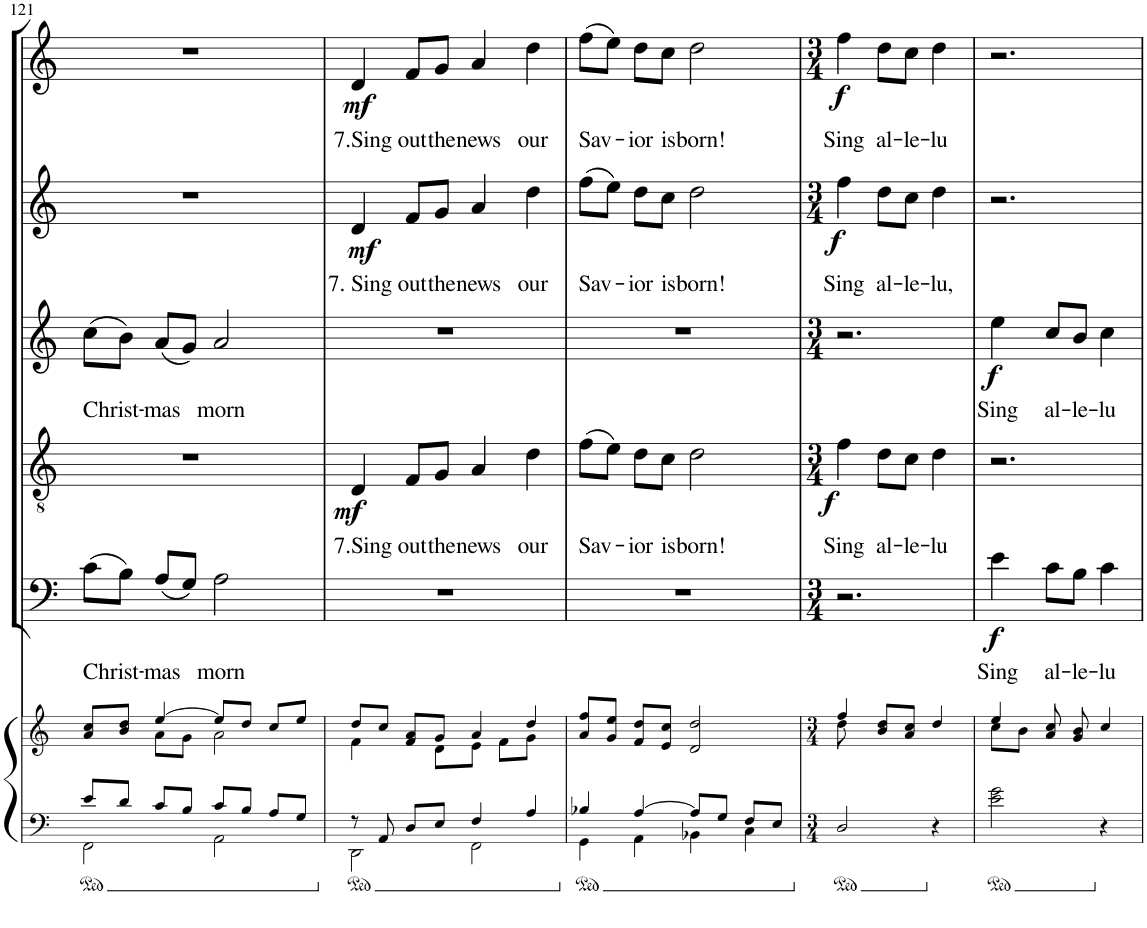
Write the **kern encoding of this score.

**kern	**kern	**kern	**text	**dynam	**kern	**text	**dynam	**kern	**text	**dynam	**kern	**text	**dynam	**kern	**text	**dynam
*part7	*part6	*part5	*part5	*part5	*part4	*part4	*part4	*part3	*part3	*part3	*part2	*part2	*part2	*part1	*part1	*part1
*staff7	*staff6	*staff5	*staff5	*staff5	*staff4	*staff4	*staff4	*staff3	*staff3	*staff3	*staff2	*staff2	*staff2	*staff1	*staff1	*staff1
*I"LH	*I"RH	*I"Bassi	*	*	*I"Tenori	*	*	*I"Contralti	*	*	*I"Soprani II	*	*	*I"Soprani I	*	*
!!LO:PB:g=z
*clefF4	*clefG2	*clefF4	*	*	*clefGv2	*	*	*clefG2	*	*	*clefG2	*	*	*clefG2	*	*
*	*	*	*	*	*	*	*	*	*	*	*Trd1c2	*	*	*Trd1c2	*	*
*k[]	*k[]	*k[]	*	*	*k[]	*	*	*k[]	*	*	*k[]	*	*	*k[]	*	*
*M4/4	*M4/4	*M4/4	*	*	*M4/4	*	*	*M4/4	*	*	*M4/4	*	*	*M4/4	*	*
*ped	*	*	*	*	*	*	*	*	*	*	*	*	*	*	*	*
=121	=121	=121	=121	=121	=121	=121	=121	=121	=121	=121	=121	=121	=121	=121	=121	=121
*^	*^	*	*	*	*	*	*	*	*	*	*	*	*	*	*	*
!	!	!	!	!	!LO:LY:b	!	!	!	!	!	!LO:LY:b	!	!	!	!	!	!	!
8e/L	2FF\	8a/ 8cc/L	4ryy	(8c\L	Christ-	.	1r	.	.	(8cc\L	Christ-	.	1r	.	.	1r	.	.
8d/J	.	8b/ 8dd/J	.	8B\J)	.	.	.	.	.	8b\J)	.	.	.	.	.	.	.	.
!	!	!	!	!	!LO:LY:b	!	!	!	!	!	!LO:LY:b	!	!	!	!	!	!	!
8c/L	.	[4ee/	8a\L	(8A/L	-mas	.	.	.	.	(8a/L	-mas	.	.	.	.	.	.	.
8B/J	.	.	8g\J	8G/J)	.	.	.	.	.	8g/J)	.	.	.	.	.	.	.	.
!	!	!	!	!	!LO:LY:b	!	!	!	!	!	!LO:LY:b	!	!	!	!	!	!	!
8c/L	2AA\	8ee/L]	2a\	2A\	morn	.	.	.	.	2a/	morn	.	.	.	.	.	.	.
8B/J	.	8dd/J	.	.	.	.	.	.	.	.	.	.	.	.	.	.	.	.
8A/L	.	8cc/L	.	.	.	.	.	.	.	.	.	.	.	.	.	.	.	.
8G/J	.	8ee/J	.	.	.	.	.	.	.	.	.	.	.	.	.	.	.	.
=122	=122	=122	=122	=122	=122	=122	=122	=122	=122	=122	=122	=122	=122	=122	=122	=122	=122	=122
*Xped	*	*	*	*	*	*	*	*	*	*	*	*	*	*	*	*	*	*
*ped	*	*	*	*	*	*	*	*	*	*	*	*	*	*	*	*	*	*
!	!	!	!	!	!	!	!	!LO:LY:b	!LO:DY:b	!	!	!	!	!LO:LY:b	!LO:DY:b	!	!LO:LY:b	!LO:DY:b
8r	2DD\	8dd/L	4f\	1r	.	.	4D/	7.Sing	mf	1r	.	.	4d/	7. Sing	mf	4d/	7.Sing	mf
8AA/	.	8cc/J	.	.	.	.	.	.	.	.	.	.	.	.	.	.	.	.
!	!	!	!	!	!	!	!	!LO:LY:b	!	!	!	!	!	!LO:LY:b	!	!	!LO:LY:b	!
8D/L	.	8f/ 8a/L	8ryy	.	.	.	8F/L	out	.	.	.	.	8f/L	out	.	8f/L	out	.
!	!	!	!	!	!	!	!	!LO:LY:b	!	!	!	!	!	!LO:LY:b	!	!	!LO:LY:b	!
8E/J	.	8g/J	8d\L	.	.	.	8G/J	the	.	.	.	.	8g/J	the	.	8g/J	the	.
!	!	!	!	!	!	!	!	!LO:LY:b	!	!	!	!	!	!LO:LY:b	!	!	!LO:LY:b	!
4F/	2FF\	4a/	8e\J	.	.	.	4A/	news	.	.	.	.	4a/	news	.	4a/	news	.
.	.	.	8f\L	.	.	.	.	.	.	.	.	.	.	.	.	.	.	.
!	!	!	!	!	!	!	!	!LO:LY:b	!	!	!	!	!	!LO:LY:b	!	!	!LO:LY:b	!
4A/	.	4dd/	8g\J	.	.	.	4d\	our	.	.	.	.	4dd\	our	.	4dd\	our	.
.	.	.	8ryy	.	.	.	.	.	.	.	.	.	.	.	.	.	.	.
*	*	*v	*v	*	*	*	*	*	*	*	*	*	*	*	*	*	*	*
=123	=123	=123	=123	=123	=123	=123	=123	=123	=123	=123	=123	=123	=123	=123	=123	=123	=123
*Xped	*	*	*	*	*	*	*	*	*	*	*	*	*	*	*	*	*
*ped	*	*	*	*	*	*	*	*	*	*	*	*	*	*	*	*	*
*	*	*^	*	*	*	*	*	*	*	*	*	*	*	*	*	*	*
!	!	!	!	!	!	!	!	!LO:LY:b	!	!	!	!	!	!LO:LY:b	!	!	!LO:LY:b	!
*	*	*v	*v	*	*	*	*	*	*	*	*	*	*	*	*	*	*	*
4B-X/	4GG\	8a/ 8ff/L	1r	.	.	(8f\L	Sav-	.	1r	.	.	(8ff\L	Sav-	.	(8ff\L	Sav-	.
.	.	8g/ 8ee/J	.	.	.	8e\J)	.	.	.	.	.	8ee\J)	.	.	8ee\J)	.	.
!	!	!	!	!	!	!	!LO:LY:b	!	!	!	!	!	!LO:LY:b	!	!	!LO:LY:b	!
[4A/	4AA\	8f/ 8dd/L	.	.	.	8d\L	-ior	.	.	.	.	8dd\L	-ior	.	8dd\L	-ior	.
!	!	!	!	!	!	!	!LO:LY:b	!	!	!	!	!	!LO:LY:b	!	!	!LO:LY:b	!
.	.	8e/ 8cc/J	.	.	.	8c\J	is	.	.	.	.	8cc\J	is	.	8cc\J	is	.
!	!	!	!	!	!	!	!LO:LY:b	!	!	!	!	!	!LO:LY:b	!	!	!LO:LY:b	!
8A/L]	4BB-X\	2d/ 2dd/	.	.	.	2d\	born!	.	.	.	.	2dd\	born!	.	2dd\	born!	.
8G/J	.	.	.	.	.	.	.	.	.	.	.	.	.	.	.	.	.
8F/L	4C\	.	.	.	.	.	.	.	.	.	.	.	.	.	.	.	.
8E/J	.	.	.	.	.	.	.	.	.	.	.	.	.	.	.	.	.
*v	*v	*	*	*	*	*	*	*	*	*	*	*	*	*	*	*	*
=124	=124	=124	=124	=124	=124	=124	=124	=124	=124	=124	=124	=124	=124	=124	=124	=124
*M3/4	*M3/4	*M3/4	*	*	*M3/4	*	*	*M3/4	*	*	*M3/4	*	*	*M3/4	*	*
*Xped	*	*	*	*	*	*	*	*	*	*	*	*	*	*	*	*
*ped	*	*	*	*	*	*	*	*	*	*	*	*	*	*	*	*
*	*^	*	*	*	*	*	*	*	*	*	*	*	*	*	*	*
!	!	!	!	!	!	!	!LO:LY:b	!LO:DY:b	!	!	!	!	!LO:LY:b	!LO:DY:b	!	!LO:LY:b	!LO:DY:b
2D/	4ff/	8dd\	2.r	.	.	4f\	Sing	f	2.r	.	.	4ff\	Sing	f	4ff\	Sing	f
.	.	2ryy	.	.	.	.	.	.	.	.	.	.	.	.	.	.	.
!	!	!	!	!	!	!	!LO:LY:b	!	!	!	!	!	!LO:LY:b	!	!	!LO:LY:b	!
.	8b/ 8dd/L	.	.	.	.	8d\L	al-	.	.	.	.	8dd\L	al-	.	8dd\L	al-	.
!	!	!	!	!	!	!	!LO:LY:b	!	!	!	!	!	!LO:LY:b	!	!	!LO:LY:b	!
.	8a/ 8cc/J	.	.	.	.	8c\J	-le-	.	.	.	.	8cc\J	-le-	.	8cc\J	-le-	.
*Xped	*	*	*	*	*	*	*	*	*	*	*	*	*	*	*	*	*
!	!	!	!	!	!	!	!LO:LY:b	!	!	!	!	!	!LO:LY:b	!	!	!LO:LY:b	!
4r	4dd/	.	.	.	.	4d\	-lu	.	.	.	.	4dd\	-lu,	.	4dd\	-lu	.
.	.	8ryy	.	.	.	.	.	.	.	.	.	.	.	.	.	.	.
=125	=125	=125	=125	=125	=125	=125	=125	=125	=125	=125	=125	=125	=125	=125	=125	=125	=125
*ped	*	*	*	*	*	*	*	*	*	*	*	*	*	*	*	*	*
!	!	!	!	!LO:LY:b	!LO:DY:b	!	!	!	!	!LO:LY:b	!LO:DY:b	!	!	!	!	!	!
2e\ 2g\	4ee/	8cc\L	4e\	Sing	f	2.r	.	.	4ee\	Sing	f	2.r	.	.	2.r	.	.
.	.	8b\J	.	.	.	.	.	.	.	.	.	.	.	.	.	.	.
!	!	!	!	!LO:LY:b	!	!	!	!	!	!LO:LY:b	!	!	!	!	!	!	!
.	8a/ 8cc/	2ryy	8c\L	al-	.	.	.	.	8cc/L	al-	.	.	.	.	.	.	.
!	!	!	!	!LO:LY:b	!	!	!	!	!	!LO:LY:b	!	!	!	!	!	!	!
.	8g/ 8b/	.	8B\J	-le-	.	.	.	.	8b/J	-le-	.	.	.	.	.	.	.
*Xped	*	*	*	*	*	*	*	*	*	*	*	*	*	*	*	*	*
!	!	!	!	!LO:LY:b	!	!	!	!	!	!LO:LY:b	!	!	!	!	!	!	!
4r	4cc/	.	4c\	-lu	.	.	.	.	4cc\	-lu	.	.	.	.	.	.	.
*	*v	*v	*	*	*	*	*	*	*	*	*	*	*	*	*	*	*
=	=	=	=	=	=	=	=	=	=	=	=	=	=	=	=	=
*-	*-	*-	*-	*-	*-	*-	*-	*-	*-	*-	*-	*-	*-	*-	*-	*-
